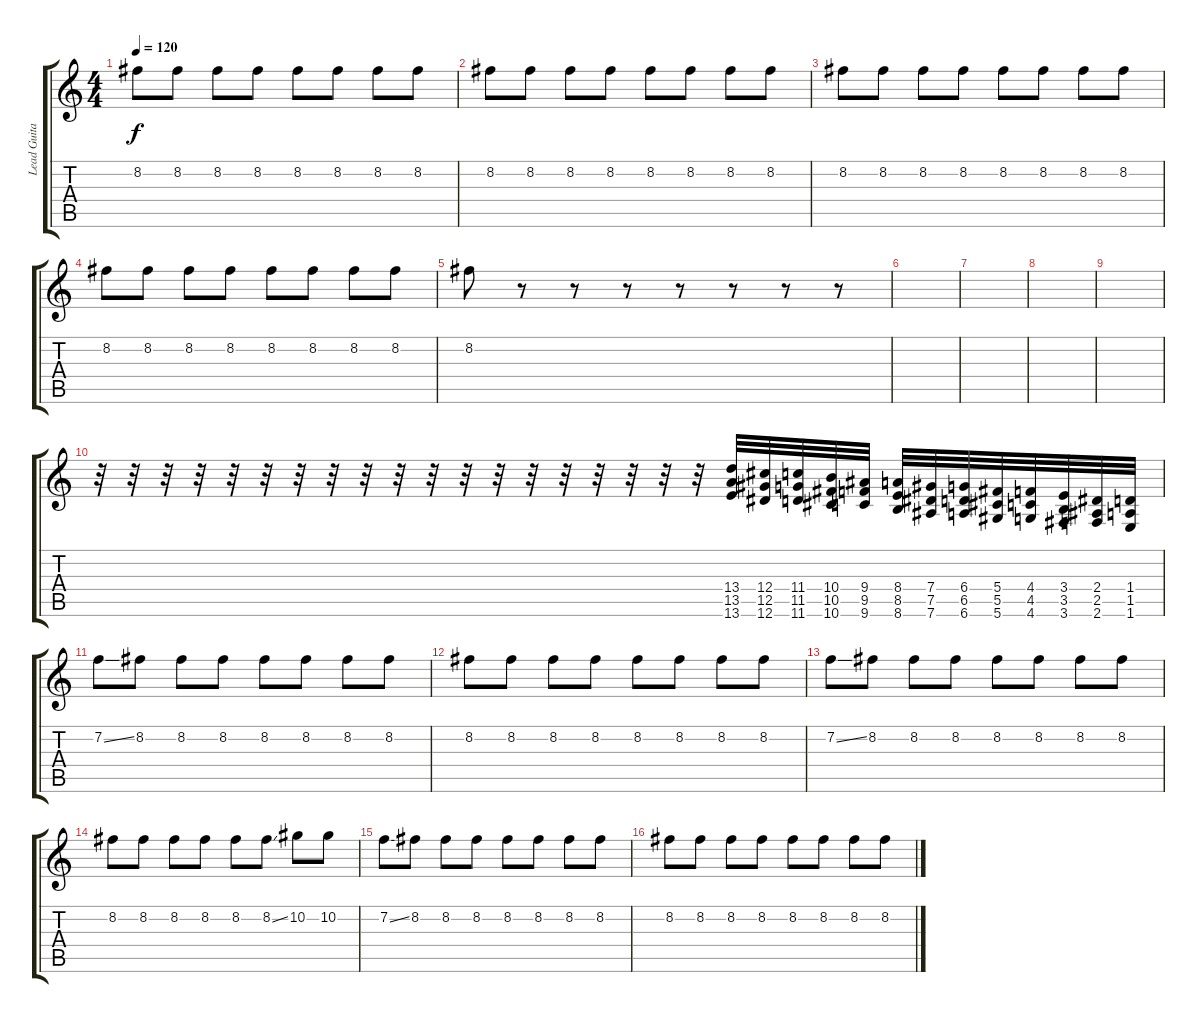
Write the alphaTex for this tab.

\track ("Lead Guitar" "Lead Guita") {instrument distortionguitar}
\staff {score tabs}
\tuning (Eb4 Bb3 Gb3 Db3 Ab2 Eb2) {hide}
\ts (4 4)
\tempo 120
\clef g2
\ks c
8.2.8{dy f} 8.2.8 8.2.8 8.2.8 8.2.8 8.2.8 8.2.8 8.2.8 |
8.2.8 8.2.8 8.2.8 8.2.8 8.2.8 8.2.8 8.2.8 8.2.8 |
8.2.8 8.2.8 8.2.8 8.2.8 8.2.8 8.2.8 8.2.8 8.2.8 |
8.2.8 8.2.8 8.2.8 8.2.8 8.2.8 8.2.8 8.2.8 8.2.8 |
8.2.8 r.8 r.8 r.8 r.8 r.8 r.8 r.8 |
|
|
|
|
r.32 r.32 r.32 r.32 r.32 r.32 r.32 r.32 r.32 r.32 r.32 r.32 r.32 r.32 r.32 r.32 r.32 r.32 r.32 (13.4 13.5 13.6).32 (12.4 12.5 12.6).32 (11.4 11.5 11.6).32 (10.4 10.5 10.6).32 (9.4 9.5 9.6).32 (8.4 8.5 8.6).32 (7.4 7.5 7.6).32 (6.4 6.5 6.6).32 (5.4 5.5 5.6).32 (4.4 4.5 4.6).32 (3.4 3.5 3.6).32 (2.4 2.5 2.6).32 (1.4 1.5 1.6).32 |
7.2{ss}.8 8.2.8 8.2.8 8.2.8 8.2.8 8.2.8 8.2.8 8.2.8 |
8.2.8 8.2.8 8.2.8 8.2.8 8.2.8 8.2.8 8.2.8 8.2.8 |
7.2{ss}.8 8.2.8 8.2.8 8.2.8 8.2.8 8.2.8 8.2.8 8.2.8 |
8.2.8 8.2.8 8.2.8 8.2.8 8.2.8 8.2{ss}.8 10.2.8 10.2.8 |
7.2{ss}.8 8.2.8 8.2.8 8.2.8 8.2.8 8.2.8 8.2.8 8.2.8 |
8.2.8 8.2.8 8.2.8 8.2.8 8.2.8 8.2.8 8.2.8 8.2.8
